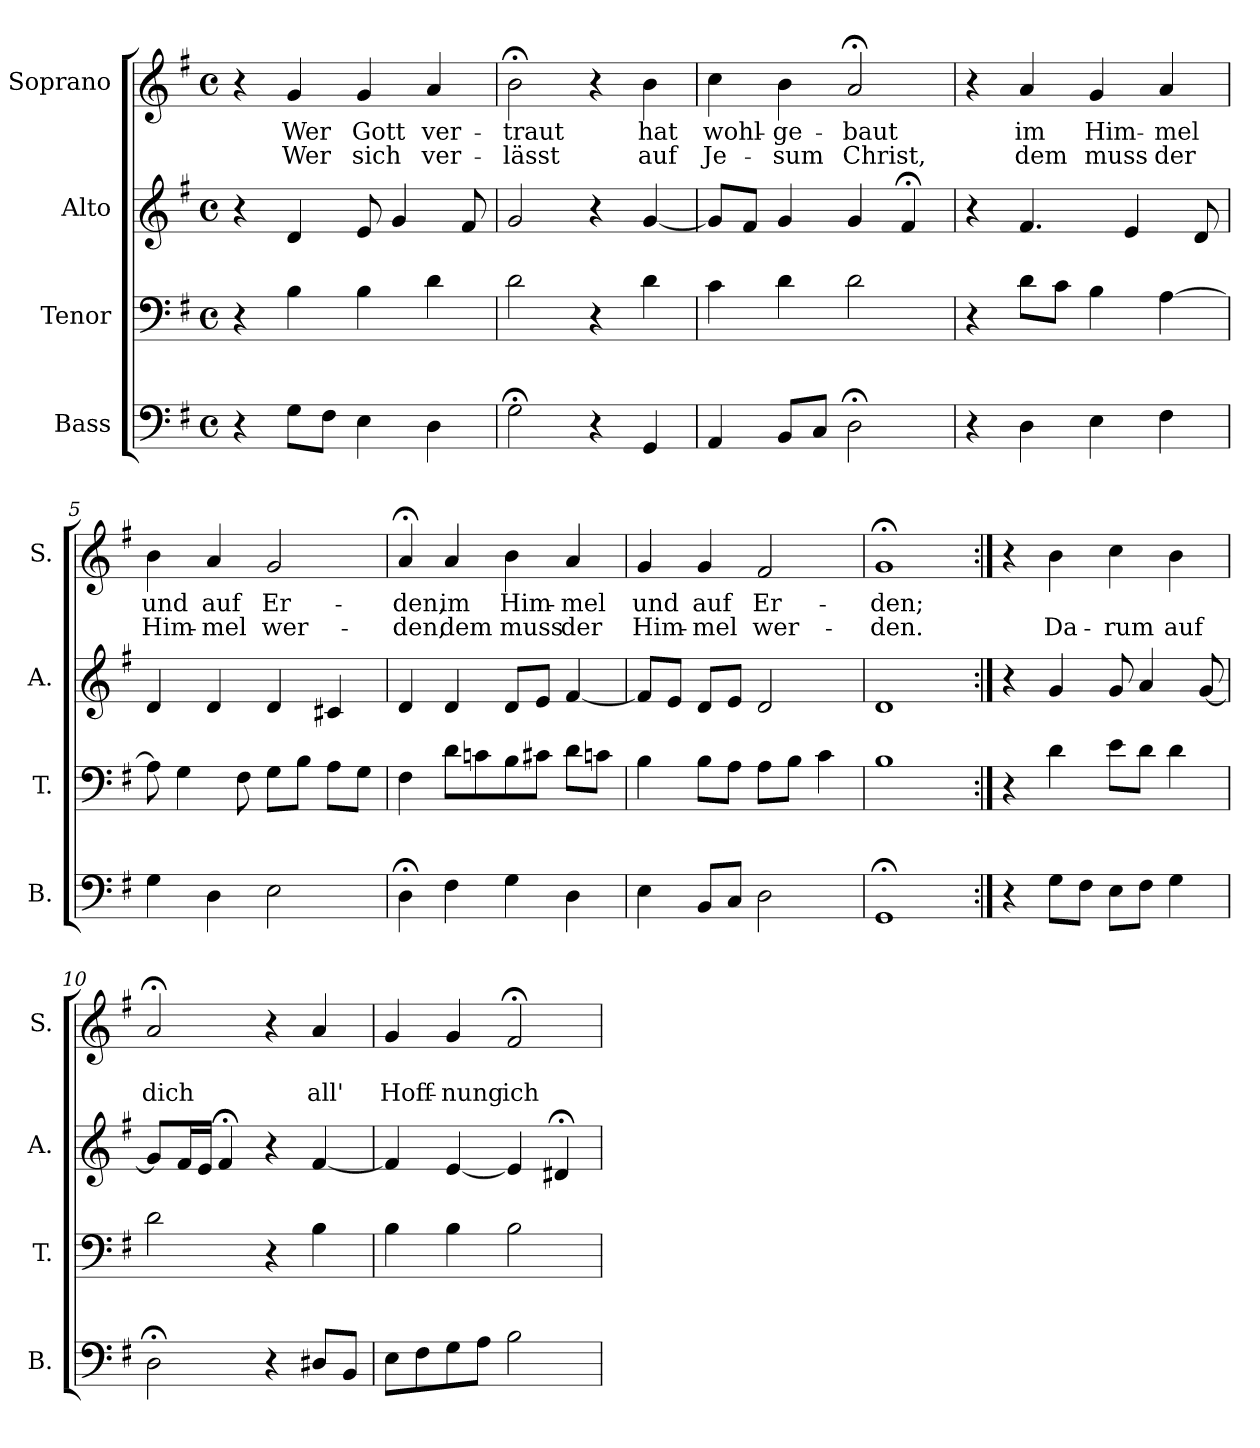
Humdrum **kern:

**kern	**kern	**kern	**kern	**text	**text
*part4	*part3	*part2	*part1	*part1	*part1
*staff4	*staff3	*staff2	*staff1	*staff1	*staff1
*I"Bass	*I"Tenor	*I"Alto	*I"Soprano	*	*
*I'B.	*I'T.	*I'A.	*I'S.	*	*
*clefF4	*clefF4	*clefG2	*clefG2	*	*
*k[f#]	*k[f#]	*k[f#]	*k[f#]	*	*
*G:	*G:	*G:	*G:	*	*
*M4/4	*M4/4	*M4/4	*M4/4	*	*
*met(c)	*met(c)	*met(c)	*met(c)	*	*
=1	=1	=1	=1	=1	=1
4r	4r	4r	4r	.	.
!	!	!	!	!LO:LY:b	!LO:LY:b
8G\L	4B\	4d/	4g/	Wer	Wer
8F#\J	.	.	.	.	.
!	!	!	!	!LO:LY:b	!LO:LY:b
4E\	4B\	8e/	4g/	Gott	sich
.	.	4g/	.	.	.
!	!	!	!	!LO:LY:b	!LO:LY:b
4D\	4d\	.	4a/	ver-	ver-
.	.	8f#/	.	.	.
=2	=2	=2	=2	=2	=2
!	!	!	!	!LO:LY:b	!LO:LY:b
2G;<\	2d\	2g/	2b;<\	-traut	-lässt
4r	4r	4r	4r	.	.
!	!	!	!	!LO:LY:b	!LO:LY:b
4GG/	4d\	[4g/	4b\	hat	auf
=3	=3	=3	=3	=3	=3
!	!	!	!	!LO:LY:b	!LO:LY:b
4AA/	4c\	8g/L]	4cc\	wohl-	Je-
.	.	8f#/J	.	.	.
!	!	!	!	!LO:LY:b	!LO:LY:b
8BB/L	4d\	4g/	4b\	-ge-	-sum
8C/J	.	.	.	.	.
!	!	!	!	!LO:LY:b	!LO:LY:b
2D;<\	2d\	4g/	2a;</	-baut	Christ,
.	.	4f#;</	.	.	.
=4	=4	=4	=4	=4	=4
4r	4r	4r	4r	.	.
!	!	!	!	!LO:LY:b	!LO:LY:b
4D\	8d\L	4.f#/	4a/	im	dem
.	8c\J	.	.	.	.
!	!	!	!	!LO:LY:b	!LO:LY:b
4E\	4B\	.	4g/	Him-	muss
.	.	4e/	.	.	.
!	!	!	!	!LO:LY:b	!LO:LY:b
4F#\	[4A\	.	4a/	-mel	der
.	.	8d/	.	.	.
=5	=5	=5	=5	=5	=5
!	!	!	!	!LO:LY:b	!LO:LY:b
4G\	8A\]	4d/	4b\	und	Him-
.	4G\	.	.	.	.
!	!	!	!	!LO:LY:b	!LO:LY:b
4D\	.	4d/	4a/	auf	-mel
.	8F#\	.	.	.	.
!	!	!	!	!LO:LY:b	!LO:LY:b
2E\	8G\L	4d/	2g/	Er-	wer-
.	8B\J	.	.	.	.
.	8A\L	4c#X/	.	.	.
.	8G\J	.	.	.	.
!!LO:LB:g=z
=6	=6	=6	=6	=6	=6
!	!	!	!	!LO:LY:b	!LO:LY:b
4D;<\	4F#\	4d/	4a;</	-den,	-den,
!	!	!	!	!LO:LY:b	!LO:LY:b
4F#\	8d\L	4d/	4a/	im	dem
.	8cn\	.	.	.	.
!	!	!	!	!LO:LY:b	!LO:LY:b
4G\	8B\	8d/L	4b\	Him-	muss
.	8c#X\J	8e/J	.	.	.
!	!	!	!	!LO:LY:b	!LO:LY:b
4D\	8d\L	[4f#/	4a/	-mel	der
.	8cn\J	.	.	.	.
=7	=7	=7	=7	=7	=7
!	!	!	!	!LO:LY:b	!LO:LY:b
4E\	4B\	8f#/L]	4g/	und	Him-
.	.	8e/J	.	.	.
!	!	!	!	!LO:LY:b	!LO:LY:b
8BB/L	8B\L	8d/L	4g/	auf	-mel
8C/J	8A\J	8e/J	.	.	.
!	!	!	!	!LO:LY:b	!LO:LY:b
2D\	8A\L	2d/	2f#/	Er-	wer-
.	8B\J	.	.	.	.
.	4c\	.	.	.	.
=8	=8	=8	=8	=8	=8
!	!	!	!	!LO:LY:b	!LO:LY:b
1GG;<	1B	1d	1g;<	-den;	-den.
=9:|!	=9:|!	=9:|!	=9:|!	=9:|!	=9:|!
4r	4r	4r	4r	.	.
!	!	!	!	!	!LO:LY:b
8G\L	4d\	4g/	4b\	.	Da-
8F#\J	.	.	.	.	.
!	!	!	!	!	!LO:LY:b
8E\L	8e\L	8g/	4cc\	.	rum
8F#\J	8d\J	4a/	.	.	.
!	!	!	!	!	!LO:LY:b
4G\	4d\	.	4b\	.	auf
.	.	[8g/	.	.	.
=10	=10	=10	=10	=10	=10
!	!	!	!	!	!LO:LY:b
2D;<\	2d\	8g/L]	2a;</	.	dich
.	.	16f#/L	.	.	.
.	.	16e/JJ	.	.	.
.	.	4f#;</	.	.	.
4r	4r	4r	4r	.	.
!	!	!	!	!	!LO:LY:b
8D#X/L	4B\	[4f#/	4a/	.	all'
8BB/J	.	.	.	.	.
!!LO:LB:g=z
=11	=11	=11	=11	=11	=11
!	!	!	!	!	!LO:LY:b
8E\L	4B\	4f#/]	4g/	.	Hoff-
8F#\	.	.	.	.	.
!	!	!	!	!	!LO:LY:b
8G\	4B\	[4e/	4g/	.	-nung
8A\J	.	.	.	.	.
!	!	!	!	!	!LO:LY:b
2B\	2B\	4e/]	2f#;</	.	ich
.	.	4d#X;</	.	.	.
=	=	=	=	=	=
*-	*-	*-	*-	*-	*-
